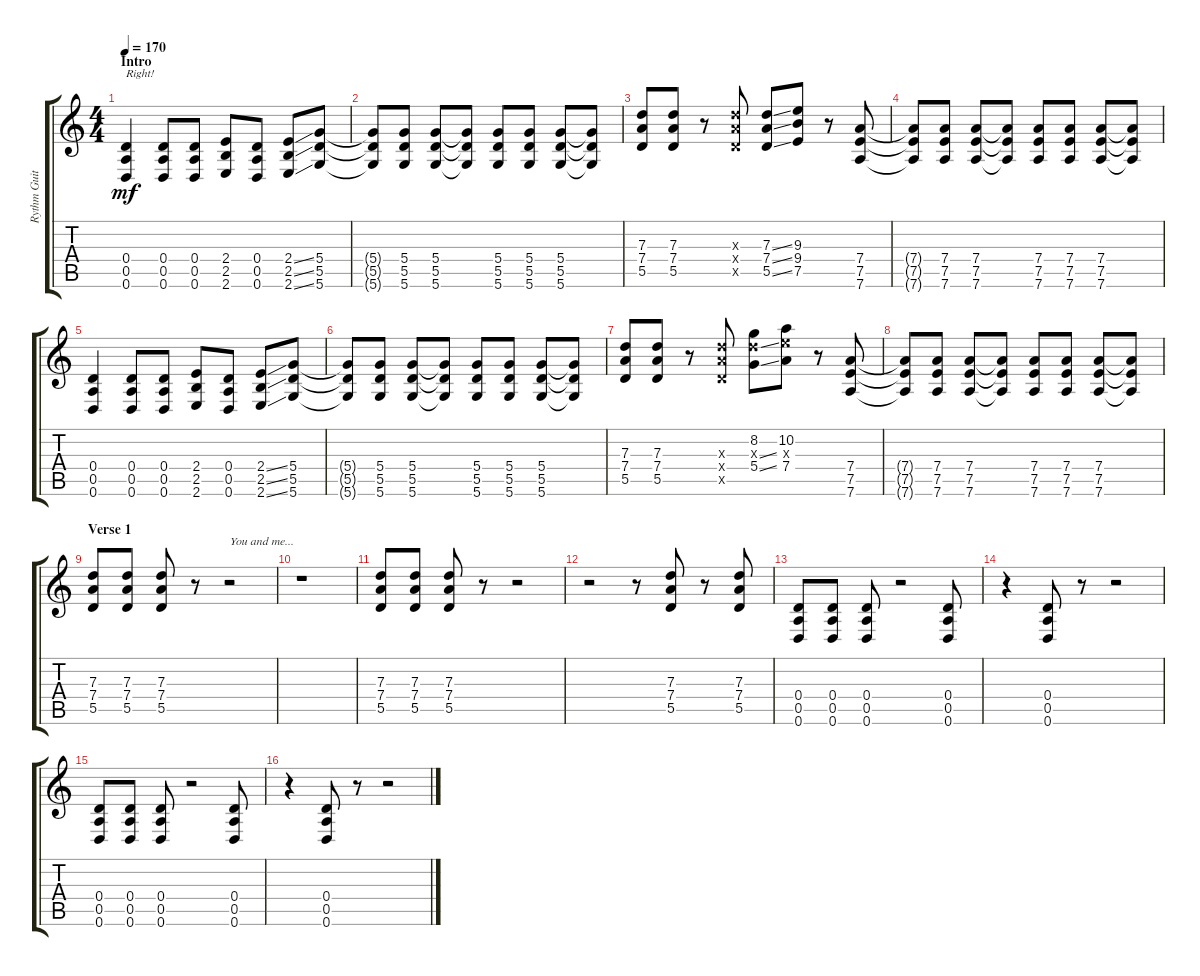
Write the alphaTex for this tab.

\track ("Rythm Guitar" "Rythm Guit") {instrument distortionguitar}
\staff {score tabs}
\tuning (E4 B3 G3 D3 A2 D2) {hide}
\ts (4 4)
\section ("" "Intro")
\tempo 170
\clef g2
\ks c
(0.4 0.5 0.6).4{txt "Right!" dy mf instrument distortionguitar} (0.4 0.5 0.6).8 (0.4 0.5 0.6).8 (2.4 2.5 2.6).8 (0.4 0.5 0.6).8 (2.4{ss} 2.5{ss} 2.6{ss}).8 (5.4 5.5 5.6).8 |
(5.4{t} 5.5{t} 5.6{t}).8 (5.4 5.5 5.6).8 (5.4 5.5 5.6).8 (5.4{t} 5.5{t} 5.6{t}).8 (5.4 5.5 5.6).8 (5.4 5.5 5.6).8 (5.4 5.5 5.6).8 (5.4{t} 5.5{t} 5.6{t}).8 |
(7.3 7.4 5.5).8 (7.3 7.4 5.5).8 r.8 (7.3{x} 7.4{x} 5.5{x}).8 (7.3{ss} 7.4{ss} 5.5{ss}).8 (9.3 9.4 7.5).8 r.8 (7.4 7.5 7.6).8 |
(7.4{t} 7.5{t} 7.6{t}).8 (7.4 7.5 7.6).8 (7.4 7.5 7.6).8 (7.4{t} 7.5{t} 7.6{t}).8 (7.4 7.5 7.6).8 (7.4 7.5 7.6).8 (7.4 7.5 7.6).8 (7.4{t} 7.5{t} 7.6{t}).8 |
(0.4 0.5 0.6).4 (0.4 0.5 0.6).8 (0.4 0.5 0.6).8 (2.4 2.5 2.6).8 (0.4 0.5 0.6).8 (2.4{ss} 2.5{ss} 2.6{ss}).8 (5.4 5.5 5.6).8 |
(5.4{t} 5.5{t} 5.6{t}).8 (5.4 5.5 5.6).8 (5.4 5.5 5.6).8 (5.4{t} 5.5{t} 5.6{t}).8 (5.4 5.5 5.6).8 (5.4 5.5 5.6).8 (5.4 5.5 5.6).8 (5.4{t} 5.5{t} 5.6{t}).8 |
(7.3 7.4 5.5).8 (7.3 7.4 5.5).8 r.8 (7.3{x} 7.4{x} 5.5{x}).8 (8.2 7.3{ss x} 5.4{ss}).8 (10.2 9.3{x} 7.4).8 r.8 (7.4 7.5 7.6).8 |
(7.4{t} 7.5{t} 7.6{t}).8 (7.4 7.5 7.6).8 (7.4 7.5 7.6).8 (7.4{t} 7.5{t} 7.6{t}).8 (7.4 7.5 7.6).8 (7.4 7.5 7.6).8 (7.4 7.5 7.6).8 (7.4{t} 7.5{t} 7.6{t}).8 |
\section ("" "Verse 1")
(7.3 7.4 5.5).8 (7.3 7.4 5.5).8 (7.3 7.4 5.5).8 r.8 r.2{txt "You and me..."} |
r.1 |
(7.3 7.4 5.5).8 (7.3 7.4 5.5).8 (7.3 7.4 5.5).8 r.8 r.2 |
r.2 r.8 (7.3 7.4 5.5).8 r.8 (7.3 7.4 5.5).8 |
(0.4 0.5 0.6).8 (0.4 0.5 0.6).8 (0.4 0.5 0.6).8 r.2 (0.4 0.5 0.6).8 |
r.4 (0.4 0.5 0.6).8 r.8 r.2 |
(0.4 0.5 0.6).8 (0.4 0.5 0.6).8 (0.4 0.5 0.6).8 r.2 (0.4 0.5 0.6).8 |
r.4 (0.4 0.5 0.6).8 r.8 r.2
